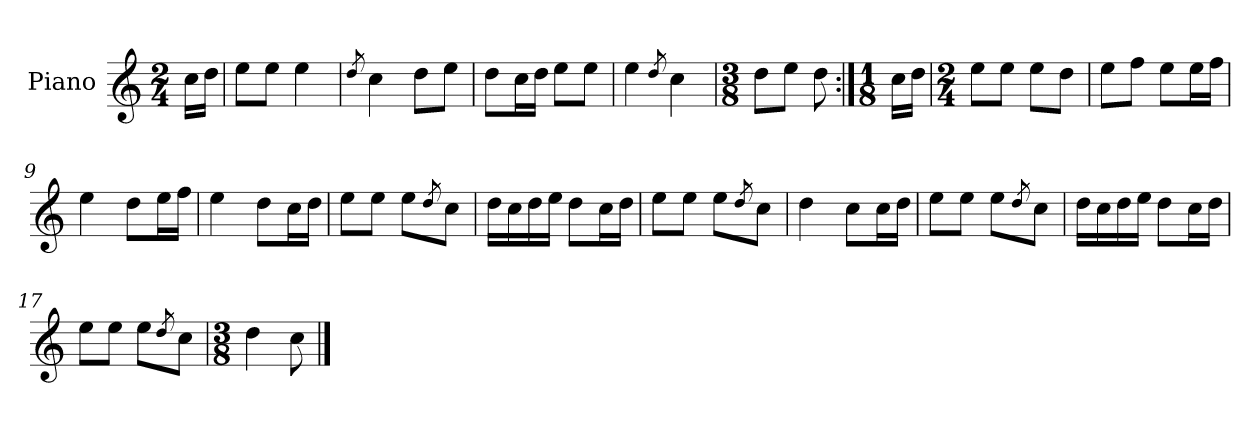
**kern
*part1
*staff1
*I"Piano
*I'Pno.
*clefG2
*k[]
*M2/4
=
16cc\LL
16dd\JJ
=1
8ee\L
8ee\J
4ee\
=2
8qdd/
4cc\
8dd\L
8ee\J
=3
8dd\L
16cc\L
16dd\JJ
8ee\L
8ee\J
=4
4ee\
8qdd/
4cc\
=5
*M3/8
8dd\L
8ee\J
8dd\
=6:|!
*M1/8
16cc\LL
16dd\JJ
=7
*M2/4
8ee\L
8ee\J
8ee\L
8dd\J
=8
8ee\L
8ff\J
8ee\L
16ee\L
16ff\JJ
!!LO:LB:g=z
=9
4ee\
8dd\L
16ee\L
16ff\JJ
=10
4ee\
8dd\L
16cc\L
16dd\JJ
=11
8ee\L
8ee\J
8ee\L
8qdd/
8cc\J
=12
16dd\LL
16cc\
16dd\
16ee\JJ
8dd\L
16cc\L
16dd\JJ
=13
8ee\L
8ee\J
8ee\L
8qdd/
8cc\J
=14
4dd\
8cc\L
16cc\L
16dd\JJ
=15
8ee\L
8ee\J
8ee\L
8qdd/
8cc\J
!!LO:LB:g=z
=16
16dd\LL
16cc\
16dd\
16ee\JJ
8dd\L
16cc\L
16dd\JJ
=17
8ee\L
8ee\J
8ee\L
8qdd/
8cc\J
=18
*M3/8
4dd\
8cc\
==
*-
